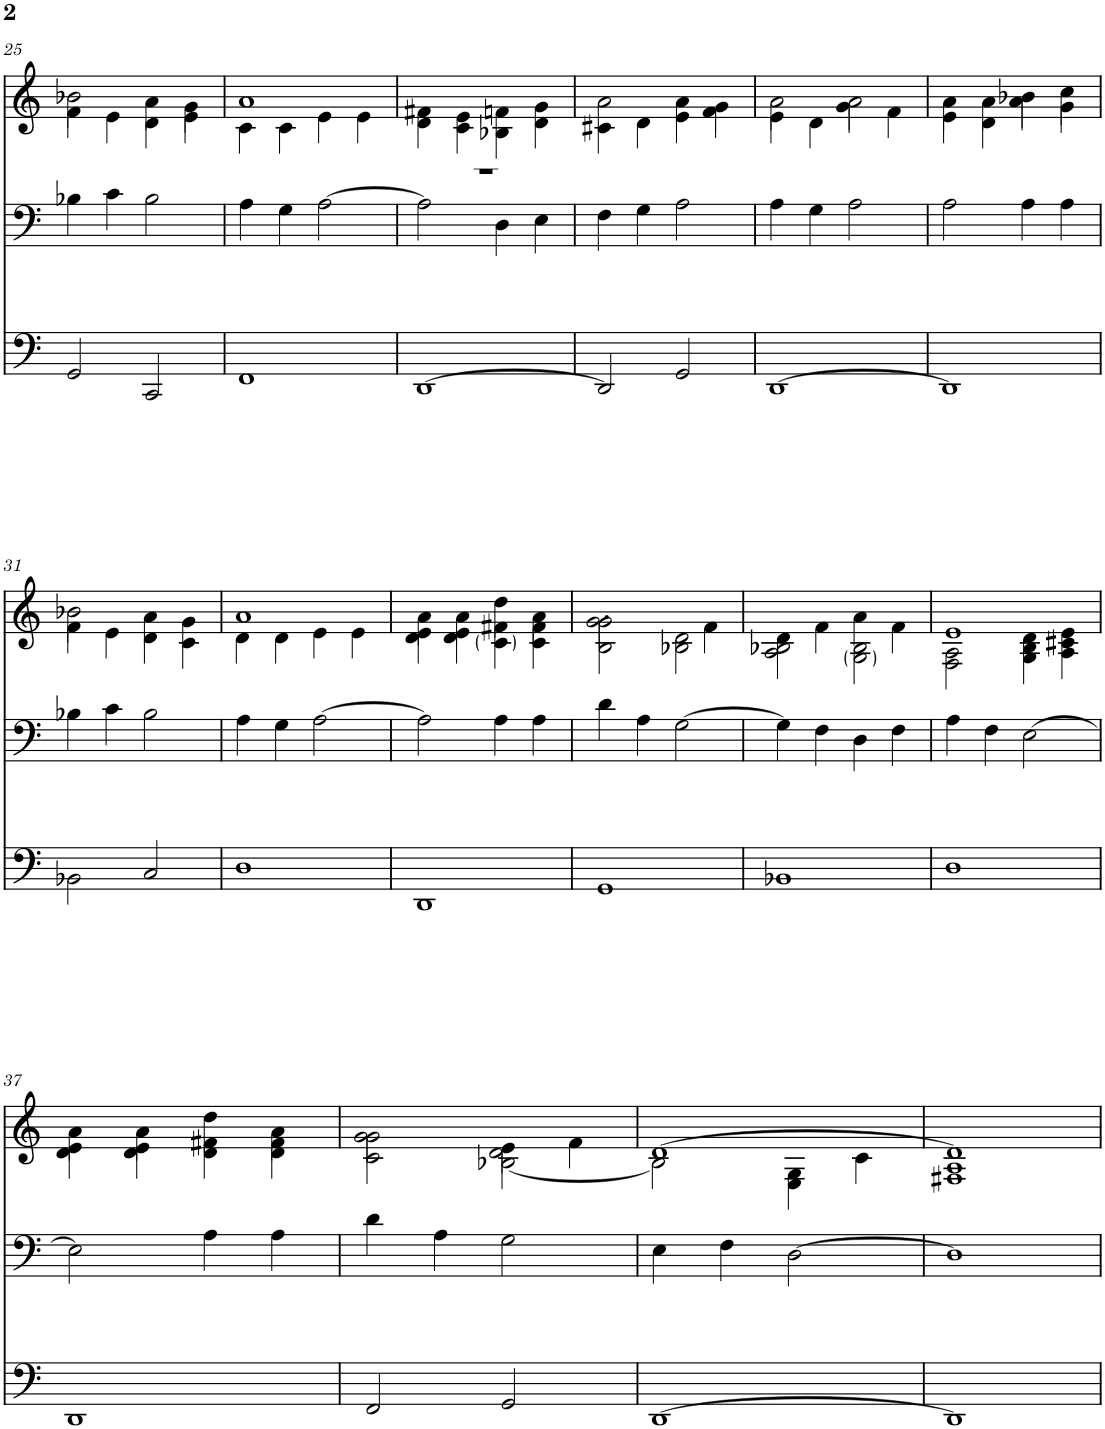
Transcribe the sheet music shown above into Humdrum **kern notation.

**kern	**kern	**kern
*part3	*part2	*part1
*staff3	*staff2	*staff1
*I"three	*I"two	*I"one
!!LO:PB:g=z
*clefF4	*clefF4	*clefG2
*k[]	*k[]	*k[]
=25	=25	=25
*	*	*^
2GG/	4B-X\	2b-X\	4f\
.	4c\	.	4e\
2CC/	2B-\	4a\	4d\
.	.	4g\	4e\
=26	=26	=26	=26
1FF	4A\	1a	4c\
.	4G\	.	4c\
.	[2A\	.	4e\
.	.	.	4e\
=27	=27	=27	=27
[1DD	2A\]	4d\ 4f#X\	1r
.	.	4c\ 4e\	.
.	4D\	4B-X\ 4fn\	.
.	4E\	4d\ 4g\	.
=28	=28	=28	=28
2DD/]	4F\	2a\	4c#X\
.	4G\	.	4d\
2GG/	2A\	4a\	4e\
.	.	4g\	4f\
=29	=29	=29	=29
[1DD	4A\	2a\	4e\
.	4G\	.	4d\
.	2A\	2a\	4g\
.	.	.	4f\
=30	=30	=30	=30
1DD]	2A\	4a\	4e\
.	.	4a\	4d\
.	4A\	4b-X\	4a\
.	4A\	4cc\	4g\
!!LO:LB:g=z	!!
=31	=31	=31	=31
2BB-X\	4B-X\	2b-X\	4f\
.	4c\	.	4e\
2C/	2B-\	4a\	4d\
.	.	4g\	4c\
=32	=32	=32	=32
1D	4A\	1a	4d\
.	4G\	.	4d\
.	[2A\	.	4e\
.	.	.	4e\
=33	=33	=33	=33
1DD	2A\]	4a\	4d\ 4e\
.	.	4a\	4d\ 4e\
.	4A\	4dd\	4c\ 4f#X\
.	4A\	4a\	4c\ 4f#\
=34	=34	=34	=34
1GG	4d\	2.g\	2B\ 2g\
.	4A\	.	.
.	[2G\	.	2B-X\ 2d\
.	.	4f\	.
=35	=35	=35	=35
1BB-X	4G\]	4d\	2A\ 2B-X\
.	4F\	4f\	.
.	4D\	4a\	2G\ 2B-\
.	4F\	4f\	.
=36	=36	=36	=36
1D	4A\	1e	2F\ 2A\
.	4F\	.	.
.	[2E\	.	4G\ 4B\ 4d\
.	.	.	4A\ 4c#X\ 4e\
!!LO:LB:g=z	!!
=37	=37	=37	=37
1DD	2E\]	4a\	4d\ 4e\
.	.	4a\	4d\ 4e\
.	4A\	4dd\	4d\ 4f#X\
.	4A\	4a\	4d\ 4f#\
=38	=38	=38	=38
2FF/	4d\	2g\	2c\ 2g\
.	4A\	.	.
2GG/	2G\	4e\	[2B-X\ 2d\
.	.	4f\	.
=39	=39	=39	=39
[1DD	4E\	[>1d	2B-\]
.	4F\	.	.
.	[2D\	.	4E\ 4G\
.	.	.	4c\
=40	=40	=40	=40
1DD]	1D]	1d]	1F#X 1A
*	*	*v	*v
=	=	=
*-	*-	*-
